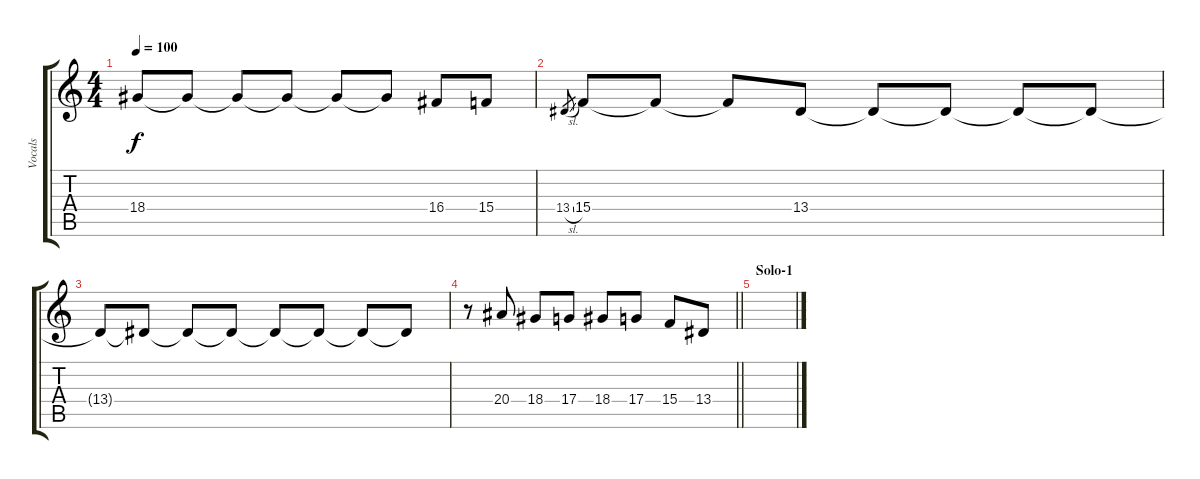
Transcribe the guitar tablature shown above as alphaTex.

\track ("Vocals" "Vocals") {instrument trumpet}
\staff {score tabs}
\tuning (E4 B3 G3 D3 A2 E2) {hide}
\ts (4 4)
\tempo 100
\clef g2
\ks c
18.4.8{dy f} 18.4{t}.8 18.4{t}.8 18.4{t}.8 18.4{t}.8 18.4{t}.8 16.4.8 15.4.8 |
13.4{sl}.8{gr} 15.4.8 15.4{t}.8 15.4{t}.8 13.4.8 13.4{t}.8 13.4{t}.8 13.4{t}.8 13.4{t}.8 |
13.4{t}.8 13.4{t}.8 13.4{t}.8 13.4{t}.8 13.4{t}.8 13.4{t}.8 13.4{t}.8 13.4{t}.8 |
\barLineRight lightlight
r.8 20.4.8 18.4.8 17.4.8 18.4.8 17.4.8 15.4.8 13.4.8 |
\section ("" "Solo-1")
